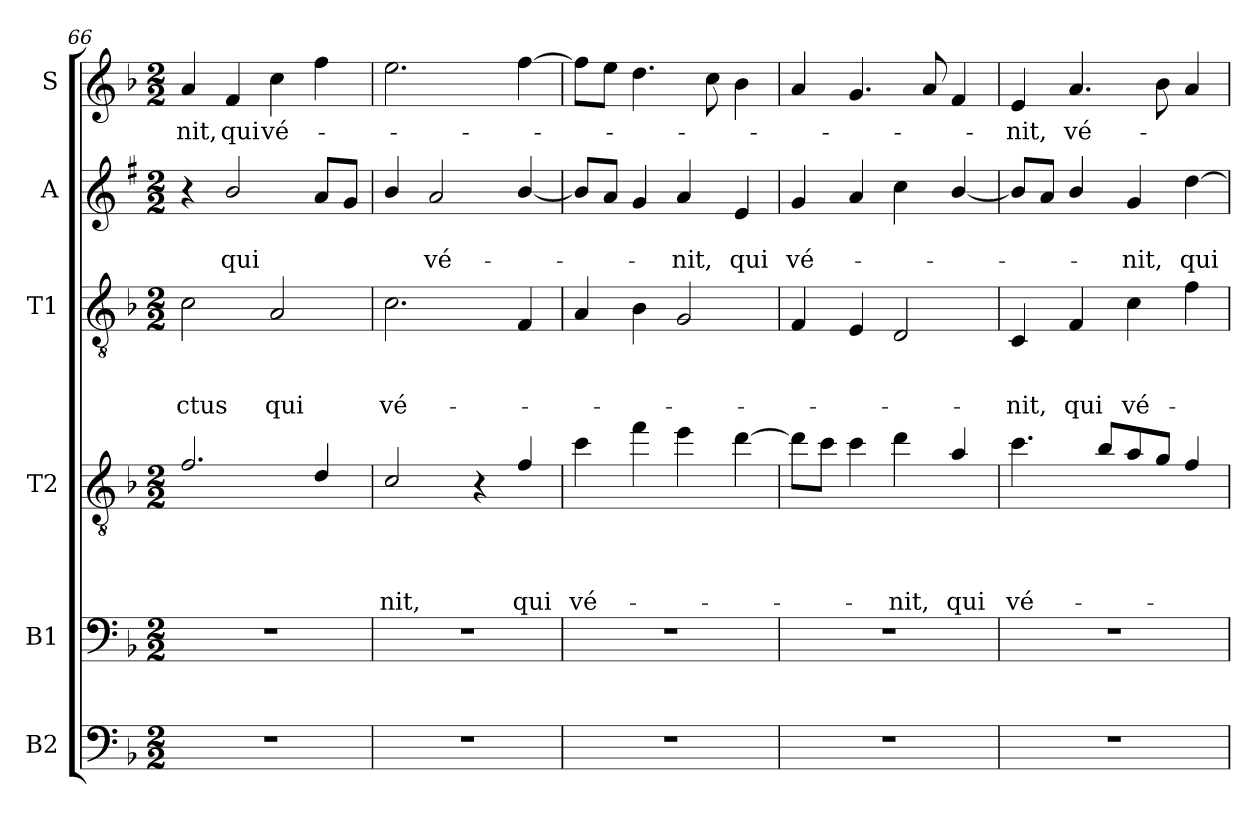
**kern	**kern	**kern	**text	**text	**text	**text	**kern	**text	**text	**text	**kern	**text	**text	**kern	**text
*part6	*part5	*part4	*part4	*part4	*part4	*part4	*part3	*part3	*part3	*part3	*part2	*part2	*part2	*part1	*part1
*staff6	*staff5	*staff4	*staff4	*staff4	*staff4	*staff4	*staff3	*staff3	*staff3	*staff3	*staff2	*staff2	*staff2	*staff1	*staff1
*I"B2	*I"B1	*I"T2	*	*	*	*	*I"T1	*	*	*	*I"A	*	*	*I"S	*
*clefF4	*clefF4	*clefGv2	*	*	*	*	*clefGv2	*	*	*	*clefG2	*	*	*clefG2	*
*ITrd7c12	*	*ITrd8c14	*	*	*	*	*	*	*	*	*ITrd1c2	*	*	*	*
*k[b-]	*k[b-]	*k[b-]	*	*	*	*	*k[b-]	*	*	*	*k[b-]	*	*	*k[b-]	*
*F:	*F:	*F:	*	*	*	*	*F:	*	*	*	*F:	*	*	*F:	*
*M2/2	*M2/2	*M2/2	*	*	*	*	*M2/2	*	*	*	*M2/2	*	*	*M2/2	*
=66	=66	=66	=66	=66	=66	=66	=66	=66	=66	=66	=66	=66	=66	=66	=66
!	!	!	!	!	!	!	!	!	!	!LO:LY:b	!	!	!	!	!LO:LY:b
1r	1r	2.F/	.	.	.	.	2c\	.	.	-ctus	4r	.	.	4a/	-nit,
!	!	!	!	!	!	!	!	!	!	!	!	!	!LO:LY:b	!	!LO:LY:b
.	.	.	.	.	.	.	.	.	.	.	2a/	.	qui	4f/	qui
!	!	!	!	!	!	!	!	!	!	!LO:LY:b	!	!	!	!	!LO:LY:b
.	.	.	.	.	.	.	2A/	.	.	qui	.	.	.	4cc\	vé-
.	.	4D/	.	.	.	.	.	.	.	.	8g/L	.	.	4ff\	.
.	.	.	.	.	.	.	.	.	.	.	8f/J	.	.	.	.
=67	=67	=67	=67	=67	=67	=67	=67	=67	=67	=67	=67	=67	=67	=67	=67
!	!	!	!	!	!	!LO:LY:b	!	!	!	!LO:LY:b	!	!	!	!	!
1r	1r	2C/	.	.	.	-nit,	2.c\	.	.	vé-	4a/	.	.	2.ee\	.
!	!	!	!	!	!	!	!	!	!	!	!	!	!LO:LY:b	!	!
.	.	.	.	.	.	.	.	.	.	.	2g/	.	vé-	.	.
.	.	4r	.	.	.	.	.	.	.	.	.	.	.	.	.
!	!	!	!	!	!	!LO:LY:b	!	!	!	!	!	!	!	!	!
.	.	4F/	.	.	.	qui	4F/	.	.	.	[4a/	.	.	[4ff\	.
=68	=68	=68	=68	=68	=68	=68	=68	=68	=68	=68	=68	=68	=68	=68	=68
!	!	!	!	!	!	!LO:LY:b	!	!	!	!	!	!	!	!	!
1r	1r	4c\	.	.	.	vé-	4A/	.	.	.	8a/L]	.	.	8ff\L]	.
.	.	.	.	.	.	.	.	.	.	.	8g/J	.	.	8ee\J	.
.	.	4f\	.	.	.	.	4B-\	.	.	.	4f/	.	.	4.dd\	.
!	!	!	!	!	!	!	!	!	!	!	!	!	!LO:LY:b	!	!
.	.	4e\	.	.	.	.	2G/	.	.	.	4g/	.	-nit,	.	.
.	.	.	.	.	.	.	.	.	.	.	.	.	.	8cc\	.
!	!	!	!	!	!	!	!	!	!	!	!	!	!LO:LY:b	!	!
.	.	[4d\	.	.	.	.	.	.	.	.	4d/	.	qui	4b-\	.
!!LO:PB:g=z
=69	=69	=69	=69	=69	=69	=69	=69	=69	=69	=69	=69	=69	=69	=69	=69
!	!	!	!	!	!	!	!	!	!	!	!	!	!LO:LY:b	!	!
1r	1r	8d\L]	.	.	.	.	4F/	.	.	.	4f/	.	vé-	4a/	.
.	.	8c\J	.	.	.	.	.	.	.	.	.	.	.	.	.
.	.	4c\	.	.	.	.	4E/	.	.	.	4g/	.	.	4.g/	.
!	!	!	!	!	!	!LO:LY:b	!	!	!	!	!	!	!	!	!
.	.	4d\	.	.	.	-nit,	2D/	.	.	.	4b-\	.	.	.	.
.	.	.	.	.	.	.	.	.	.	.	.	.	.	8a/	.
!	!	!	!	!	!	!LO:LY:b	!	!	!	!	!	!	!	!	!
.	.	4A/	.	.	.	qui	.	.	.	.	[4a/	.	.	4f/	.
=70	=70	=70	=70	=70	=70	=70	=70	=70	=70	=70	=70	=70	=70	=70	=70
!	!	!	!	!	!	!LO:LY:b	!	!	!	!LO:LY:b	!	!	!	!	!LO:LY:b
1r	1r	4.c\	.	.	.	vé-	4C/	.	.	-nit,	8a/L]	.	.	4e/	-nit,
.	.	.	.	.	.	.	.	.	.	.	8g/J	.	.	.	.
!	!	!	!	!	!	!	!	!	!	!LO:LY:b	!	!	!	!	!LO:LY:b
.	.	.	.	.	.	.	4F/	.	.	qui	4a/	.	.	4.a/	vé-
.	.	8B-/L	.	.	.	.	.	.	.	.	.	.	.	.	.
!	!	!	!	!	!	!	!	!	!	!LO:LY:b	!	!	!LO:LY:b	!	!
.	.	8A/	.	.	.	.	4c\	.	.	vé-	4f/	.	-nit,	.	.
.	.	8G/J	.	.	.	.	.	.	.	.	.	.	.	8b-\	.
!	!	!	!	!	!	!	!	!	!	!	!	!	!LO:LY:b	!	!
.	.	4F/	.	.	.	.	4f\	.	.	.	[4cc\	.	qui	4a/	.
=	=	=	=	=	=	=	=	=	=	=	=	=	=	=	=
*-	*-	*-	*-	*-	*-	*-	*-	*-	*-	*-	*-	*-	*-	*-	*-
